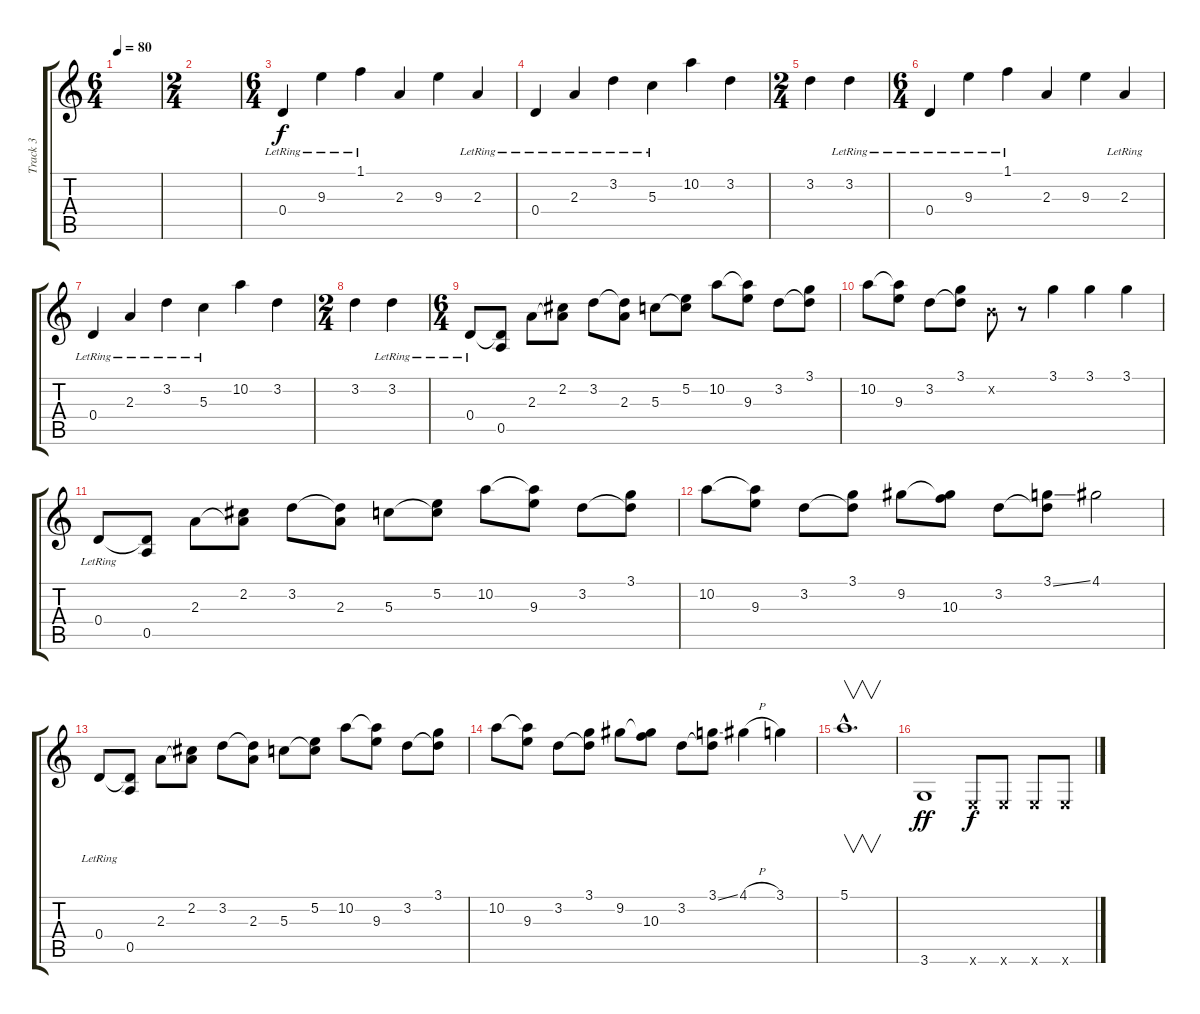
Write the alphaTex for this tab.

\track ("Track 3" "Track 3") {instrument electricguitarclean}
\staff {score tabs}
\tuning (E4 B3 G3 D3 A2 E2) {hide}
\ts (6 4)
\tempo 80
\clef g2
\ks c
|
\ts (2 4)
|
\ts (6 4)
0.4{lr}.4 9.3{lr}.4 1.1{lr}.4 2.3.4 9.3.4 2.3{lr}.4 |
0.4{lr}.4 2.3{lr}.4 3.2{lr}.4 5.3{lr}.4 10.2.4 3.2.4 |
\ts (2 4)
3.2.4 3.2{lr}.4 |
\ts (6 4)
0.4{lr}.4 9.3{lr}.4 1.1{lr}.4 2.3.4 9.3.4 2.3{lr}.4 |
0.4{lr}.4 2.3{lr}.4 3.2{lr}.4 5.3{lr}.4 10.2.4 3.2.4 |
\ts (2 4)
3.2.4 3.2{lr}.4 |
\ts (6 4)
0.4{lr}.8 (0.4{t} 0.5).8 2.3.8 (2.2 2.3{t}).8 3.2.8 (3.2{t} 2.3).8 5.3.8 (5.2 5.3{t}).8 10.2.8 (10.2{t} 9.3).8 3.2.8 (3.1 3.2{t}).8 |
10.2.8 (10.2{t} 9.3).8 3.2.8 (3.1 3.2{t}).8 0.2{x}.8 r.8 3.1.4 3.1.4 3.1.4 |
0.4{lr}.8 (0.4{t} 0.5).8 2.3.8 (2.2 2.3{t}).8 3.2.8 (3.2{t} 2.3).8 5.3.8 (5.2 5.3{t}).8 10.2.8 (10.2{t} 9.3).8 3.2.8 (3.1 3.2{t}).8 |
10.2.8 (10.2{t} 9.3).8 3.2.8 (3.1 3.2{t}).8 9.2.8 (9.2{t} 10.3).8 3.2.8 (3.1{ss} 3.2{t}).8 4.1.2 |
0.4{lr}.8 (0.4{t} 0.5).8 2.3.8 (2.2 2.3{t}).8 3.2.8 (3.2{t} 2.3).8 5.3.8 (5.2 5.3{t}).8 10.2.8 (10.2{t} 9.3).8 3.2.8 (3.1 3.2{t}).8 |
10.2.8 (10.2{t} 9.3).8 3.2.8 (3.1 3.2{t}).8 9.2.8 (9.2{t} 10.3).8 3.2.8 (3.1{ss} 3.2{t}).8 4.1{h}.4 3.1.4 |
5.1{hac}.1{v d} |
3.6.1{dy ff} 0.6{x}.8{dy f} 0.6{x}.8 0.6{x}.8 0.6{x}.8
